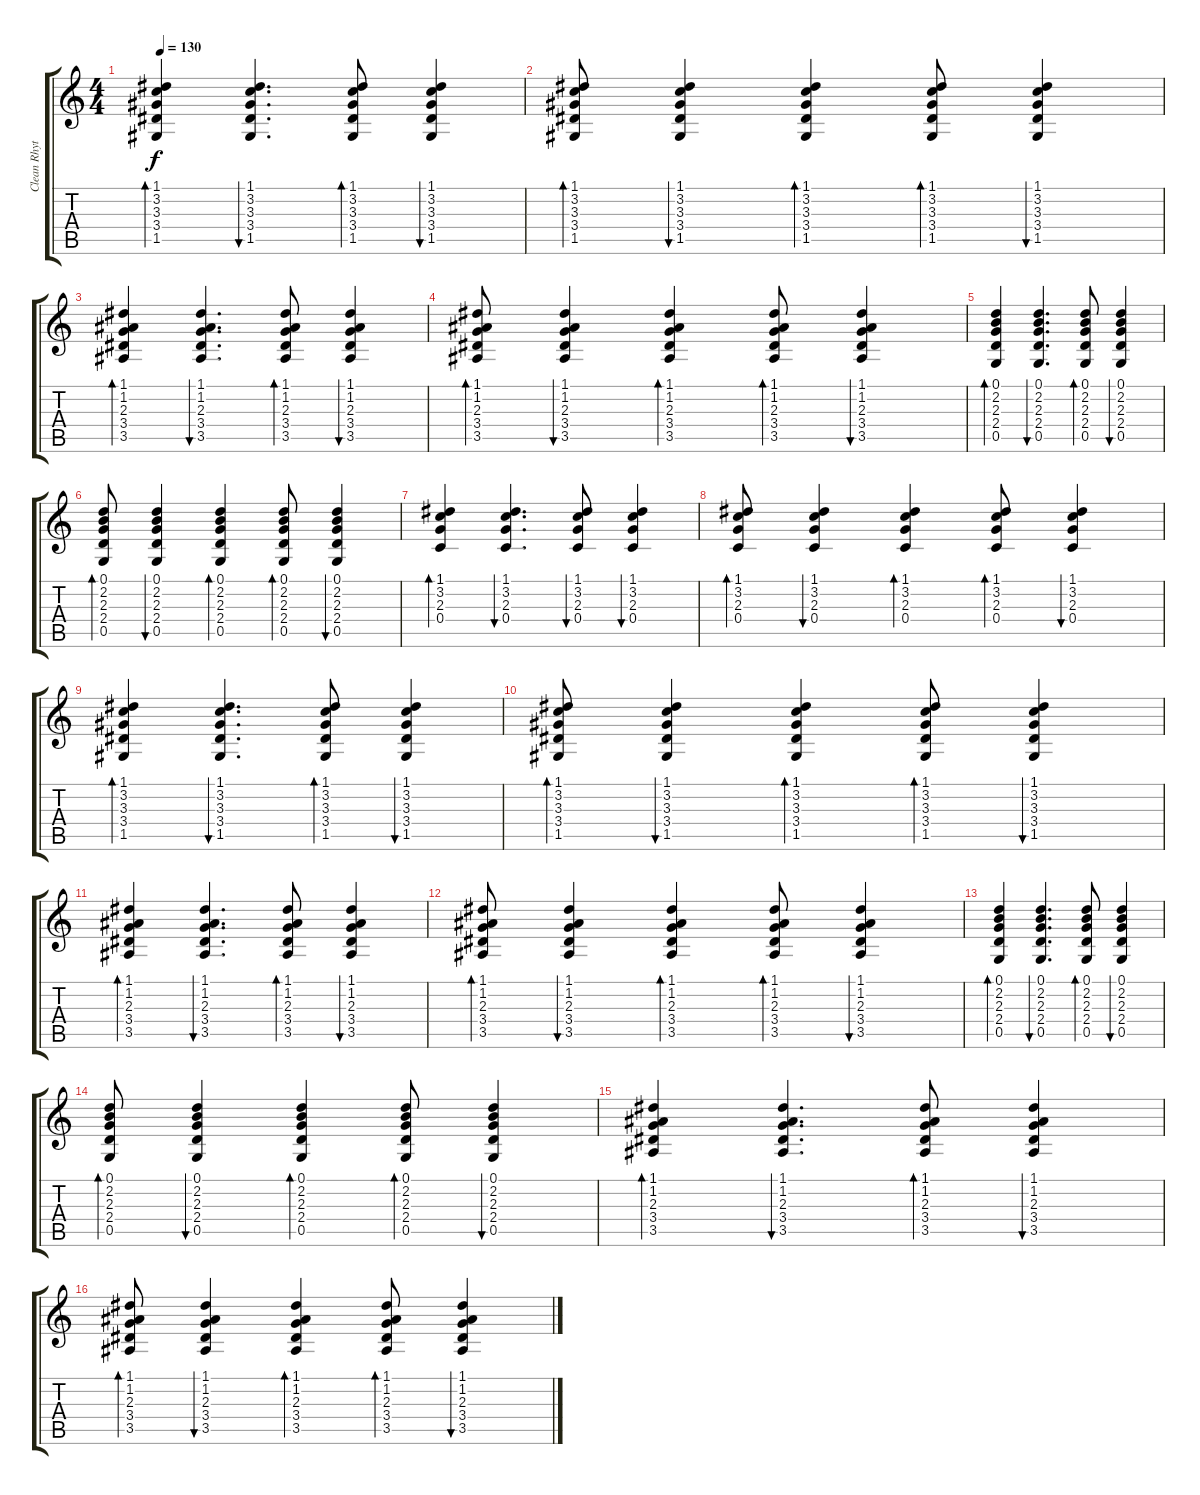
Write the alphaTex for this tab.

\track ("Clean Rhythm" "Clean Rhyt") {instrument electricguitarjazz}
\staff {score tabs}
\tuning (D4 A3 F3 C3 G2 C2) {hide}
\ts (4 4)
\tempo 130
\clef g2
\ks c
(1.1 3.2 3.3 3.4 1.5).4{bd 60 dy f} (1.1 3.2 3.3 3.4 1.5).4{d bu 60} (1.1 3.2 3.3 3.4 1.5).8{bd 60} (1.1 3.2 3.3 3.4 1.5).4{bu 60} |
(1.1 3.2 3.3 3.4 1.5).8{bd 60} (1.1 3.2 3.3 3.4 1.5).4{bu 60} (1.1 3.2 3.3 3.4 1.5).4{bd 60} (1.1 3.2 3.3 3.4 1.5).8{bd 60} (1.1 3.2 3.3 3.4 1.5).4{bu 60} |
(1.1 1.2 2.3 3.4 3.5).4{bd 60} (1.1 1.2 2.3 3.4 3.5).4{d bu 60} (1.1 1.2 2.3 3.4 3.5).8{bd 60} (1.1 1.2 2.3 3.4 3.5).4{bu 60} |
(1.1 1.2 2.3 3.4 3.5).8{bd 60} (1.1 1.2 2.3 3.4 3.5).4{bu 60} (1.1 1.2 2.3 3.4 3.5).4{bd 60} (1.1 1.2 2.3 3.4 3.5).8{bd 60} (1.1 1.2 2.3 3.4 3.5).4{bu 60} |
(0.1 2.2 2.3 2.4 0.5).4{bd 60} (0.1 2.2 2.3 2.4 0.5).4{d bu 60} (0.1 2.2 2.3 2.4 0.5).8{bd 60} (0.1 2.2 2.3 2.4 0.5).4{bu 60} |
(0.1 2.2 2.3 2.4 0.5).8{bd 60} (0.1 2.2 2.3 2.4 0.5).4{bu 60} (0.1 2.2 2.3 2.4 0.5).4{bd 60} (0.1 2.2 2.3 2.4 0.5).8{bd 60} (0.1 2.2 2.3 2.4 0.5).4{bu 60} |
(1.1 3.2 2.3 0.4).4{bd 60} (1.1 3.2 2.3 0.4).4{d bu 60} (1.1 3.2 2.3 0.4).8{bu 60} (1.1 3.2 2.3 0.4).4{bu 60} |
(1.1 3.2 2.3 0.4).8{bd 60} (1.1 3.2 2.3 0.4).4{bu 60} (1.1 3.2 2.3 0.4).4{bd 60} (1.1 3.2 2.3 0.4).8{bd 60} (1.1 3.2 2.3 0.4).4{bu 60} |
(1.1 3.2 3.3 3.4 1.5).4{bd 60} (1.1 3.2 3.3 3.4 1.5).4{d bu 60} (1.1 3.2 3.3 3.4 1.5).8{bd 60} (1.1 3.2 3.3 3.4 1.5).4{bu 60} |
(1.1 3.2 3.3 3.4 1.5).8{bd 60} (1.1 3.2 3.3 3.4 1.5).4{bu 60} (1.1 3.2 3.3 3.4 1.5).4{bd 60} (1.1 3.2 3.3 3.4 1.5).8{bd 60} (1.1 3.2 3.3 3.4 1.5).4{bu 60} |
(1.1 1.2 2.3 3.4 3.5).4{bd 60} (1.1 1.2 2.3 3.4 3.5).4{d bu 60} (1.1 1.2 2.3 3.4 3.5).8{bd 60} (1.1 1.2 2.3 3.4 3.5).4{bu 60} |
(1.1 1.2 2.3 3.4 3.5).8{bd 60} (1.1 1.2 2.3 3.4 3.5).4{bu 60} (1.1 1.2 2.3 3.4 3.5).4{bd 60} (1.1 1.2 2.3 3.4 3.5).8{bd 60} (1.1 1.2 2.3 3.4 3.5).4{bu 60} |
(0.1 2.2 2.3 2.4 0.5).4{bd 60} (0.1 2.2 2.3 2.4 0.5).4{d bu 60} (0.1 2.2 2.3 2.4 0.5).8{bd 60} (0.1 2.2 2.3 2.4 0.5).4{bu 60} |
(0.1 2.2 2.3 2.4 0.5).8{bd 60} (0.1 2.2 2.3 2.4 0.5).4{bu 60} (0.1 2.2 2.3 2.4 0.5).4{bd 60} (0.1 2.2 2.3 2.4 0.5).8{bd 60} (0.1 2.2 2.3 2.4 0.5).4{bu 60} |
(1.1 1.2 2.3 3.4 3.5).4{bd 60} (1.1 1.2 2.3 3.4 3.5).4{d bu 60} (1.1 1.2 2.3 3.4 3.5).8{bd 60} (1.1 1.2 2.3 3.4 3.5).4{bu 60} |
(1.1 1.2 2.3 3.4 3.5).8{bd 60} (1.1 1.2 2.3 3.4 3.5).4{bu 60} (1.1 1.2 2.3 3.4 3.5).4{bd 60} (1.1 1.2 2.3 3.4 3.5).8{bd 60} (1.1 1.2 2.3 3.4 3.5).4{bu 60}
